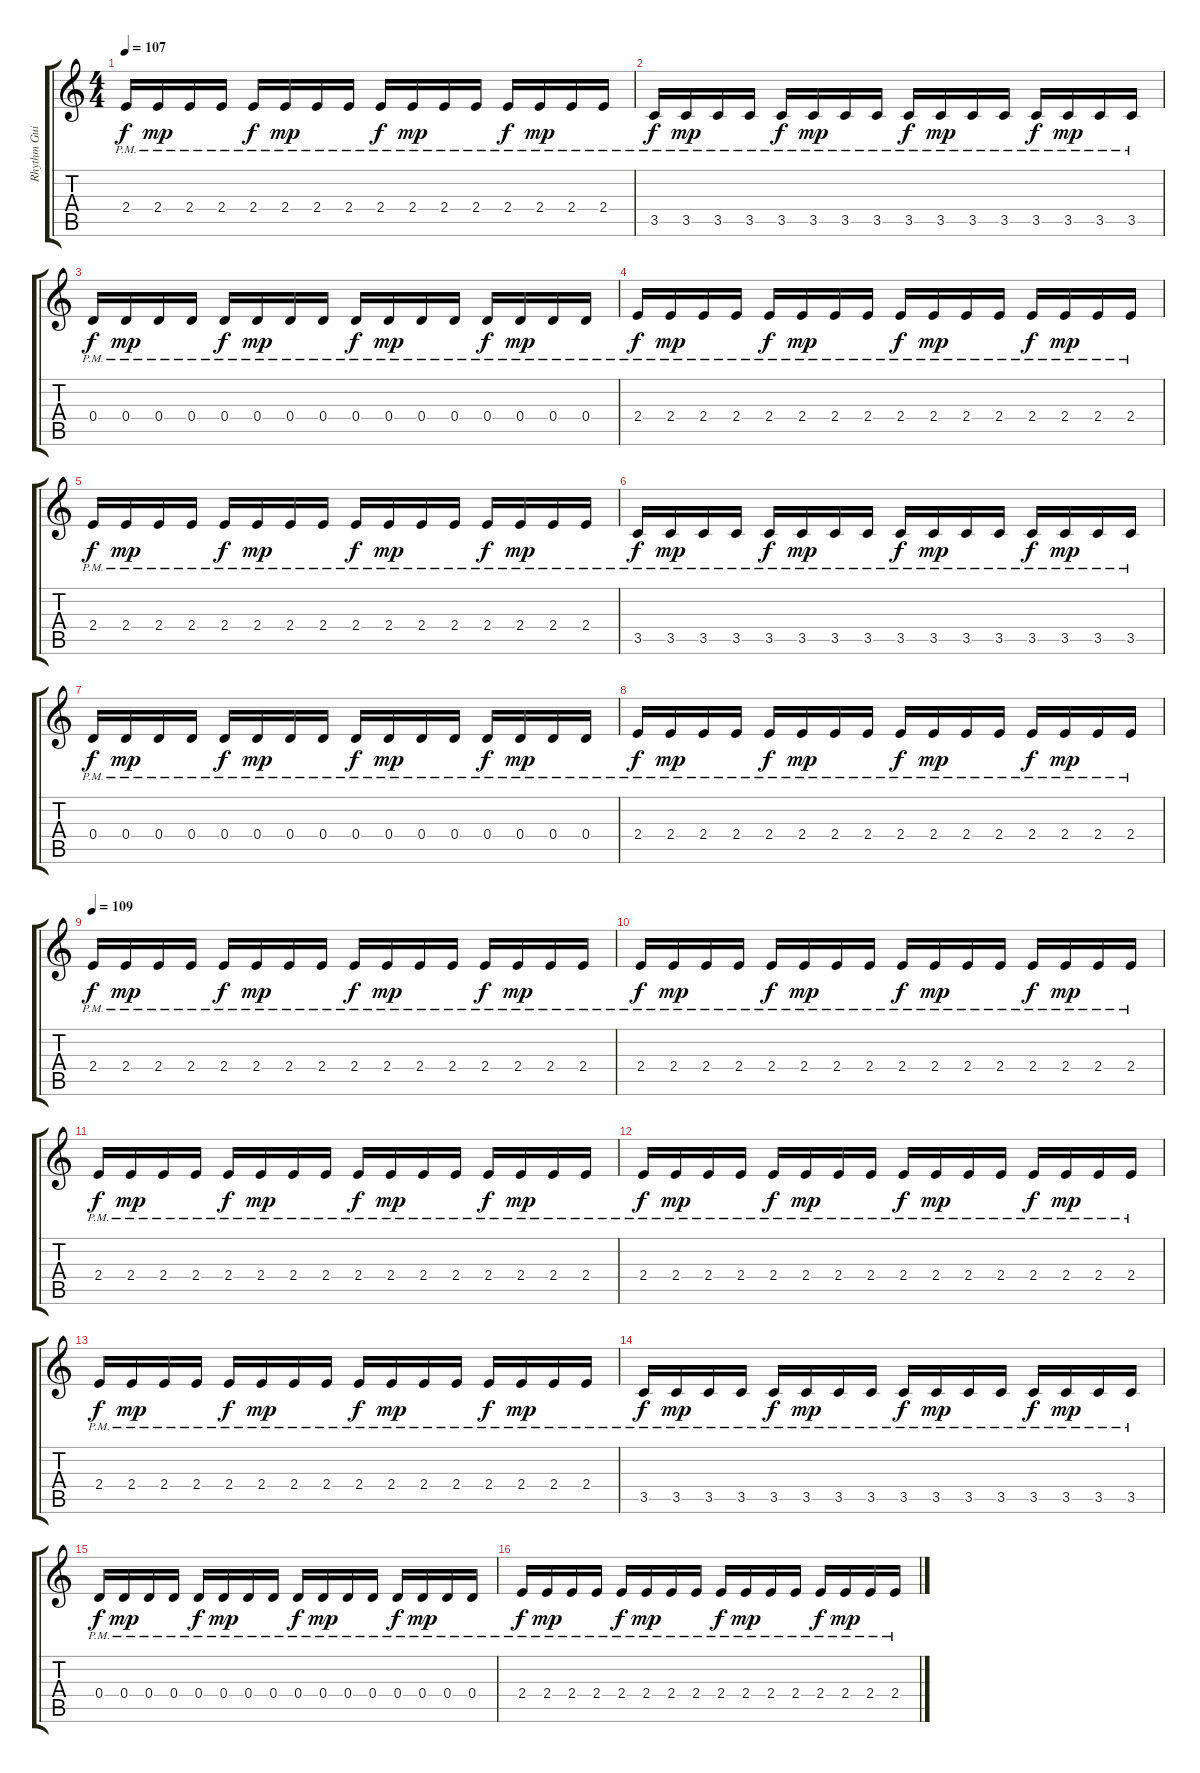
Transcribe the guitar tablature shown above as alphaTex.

\track ("Rhythm Guitar" "Rhythm Gui") {instrument distortionguitar}
\staff {score tabs}
\tuning (E4 B3 G3 D3 A2 E2) {hide}
\ts (4 4)
\tempo 107
\clef g2
\ks c
2.4{pm}.16{dy f} 2.4{pm}.16{dy mp} 2.4{pm}.16 2.4{pm}.16 2.4{pm}.16{dy f} 2.4{pm}.16{dy mp} 2.4{pm}.16 2.4{pm}.16 2.4{pm}.16{dy f} 2.4{pm}.16{dy mp} 2.4{pm}.16 2.4{pm}.16 2.4{pm}.16{dy f} 2.4{pm}.16{dy mp} 2.4{pm}.16 2.4{pm}.16 |
3.5{pm}.16{dy f} 3.5{pm}.16{dy mp} 3.5{pm}.16 3.5{pm}.16 3.5{pm}.16{dy f} 3.5{pm}.16{dy mp} 3.5{pm}.16 3.5{pm}.16 3.5{pm}.16{dy f} 3.5{pm}.16{dy mp} 3.5{pm}.16 3.5{pm}.16 3.5{pm}.16{dy f} 3.5{pm}.16{dy mp} 3.5{pm}.16 3.5{pm}.16 |
0.4{pm}.16{dy f} 0.4{pm}.16{dy mp} 0.4{pm}.16 0.4{pm}.16 0.4{pm}.16{dy f} 0.4{pm}.16{dy mp} 0.4{pm}.16 0.4{pm}.16 0.4{pm}.16{dy f} 0.4{pm}.16{dy mp} 0.4{pm}.16 0.4{pm}.16 0.4{pm}.16{dy f} 0.4{pm}.16{dy mp} 0.4{pm}.16 0.4{pm}.16 |
2.4{pm}.16{dy f} 2.4{pm}.16{dy mp} 2.4{pm}.16 2.4{pm}.16 2.4{pm}.16{dy f} 2.4{pm}.16{dy mp} 2.4{pm}.16 2.4{pm}.16 2.4{pm}.16{dy f} 2.4{pm}.16{dy mp} 2.4{pm}.16 2.4{pm}.16 2.4{pm}.16{dy f} 2.4{pm}.16{dy mp} 2.4{pm}.16 2.4{pm}.16 |
2.4{pm}.16{dy f} 2.4{pm}.16{dy mp} 2.4{pm}.16 2.4{pm}.16 2.4{pm}.16{dy f} 2.4{pm}.16{dy mp} 2.4{pm}.16 2.4{pm}.16 2.4{pm}.16{dy f} 2.4{pm}.16{dy mp} 2.4{pm}.16 2.4{pm}.16 2.4{pm}.16{dy f} 2.4{pm}.16{dy mp} 2.4{pm}.16 2.4{pm}.16 |
3.5{pm}.16{dy f} 3.5{pm}.16{dy mp} 3.5{pm}.16 3.5{pm}.16 3.5{pm}.16{dy f} 3.5{pm}.16{dy mp} 3.5{pm}.16 3.5{pm}.16 3.5{pm}.16{dy f} 3.5{pm}.16{dy mp} 3.5{pm}.16 3.5{pm}.16 3.5{pm}.16{dy f} 3.5{pm}.16{dy mp} 3.5{pm}.16 3.5{pm}.16 |
0.4{pm}.16{dy f} 0.4{pm}.16{dy mp} 0.4{pm}.16 0.4{pm}.16 0.4{pm}.16{dy f} 0.4{pm}.16{dy mp} 0.4{pm}.16 0.4{pm}.16 0.4{pm}.16{dy f} 0.4{pm}.16{dy mp} 0.4{pm}.16 0.4{pm}.16 0.4{pm}.16{dy f} 0.4{pm}.16{dy mp} 0.4{pm}.16 0.4{pm}.16 |
2.4{pm}.16{dy f} 2.4{pm}.16{dy mp} 2.4{pm}.16 2.4{pm}.16 2.4{pm}.16{dy f} 2.4{pm}.16{dy mp} 2.4{pm}.16 2.4{pm}.16 2.4{pm}.16{dy f} 2.4{pm}.16{dy mp} 2.4{pm}.16 2.4{pm}.16 2.4{pm}.16{dy f} 2.4{pm}.16{dy mp} 2.4{pm}.16 2.4{pm}.16 |
\tempo 109
2.4{pm}.16{dy f} 2.4{pm}.16{dy mp} 2.4{pm}.16 2.4{pm}.16 2.4{pm}.16{dy f} 2.4{pm}.16{dy mp} 2.4{pm}.16 2.4{pm}.16 2.4{pm}.16{dy f} 2.4{pm}.16{dy mp} 2.4{pm}.16 2.4{pm}.16 2.4{pm}.16{dy f} 2.4{pm}.16{dy mp} 2.4{pm}.16 2.4{pm}.16 |
2.4{pm}.16{dy f} 2.4{pm}.16{dy mp} 2.4{pm}.16 2.4{pm}.16 2.4{pm}.16{dy f} 2.4{pm}.16{dy mp} 2.4{pm}.16 2.4{pm}.16 2.4{pm}.16{dy f} 2.4{pm}.16{dy mp} 2.4{pm}.16 2.4{pm}.16 2.4{pm}.16{dy f} 2.4{pm}.16{dy mp} 2.4{pm}.16 2.4{pm}.16 |
2.4{pm}.16{dy f} 2.4{pm}.16{dy mp} 2.4{pm}.16 2.4{pm}.16 2.4{pm}.16{dy f} 2.4{pm}.16{dy mp} 2.4{pm}.16 2.4{pm}.16 2.4{pm}.16{dy f} 2.4{pm}.16{dy mp} 2.4{pm}.16 2.4{pm}.16 2.4{pm}.16{dy f} 2.4{pm}.16{dy mp} 2.4{pm}.16 2.4{pm}.16 |
2.4{pm}.16{dy f} 2.4{pm}.16{dy mp} 2.4{pm}.16 2.4{pm}.16 2.4{pm}.16{dy f} 2.4{pm}.16{dy mp} 2.4{pm}.16 2.4{pm}.16 2.4{pm}.16{dy f} 2.4{pm}.16{dy mp} 2.4{pm}.16 2.4{pm}.16 2.4{pm}.16{dy f} 2.4{pm}.16{dy mp} 2.4{pm}.16 2.4{pm}.16 |
2.4{pm}.16{dy f} 2.4{pm}.16{dy mp} 2.4{pm}.16 2.4{pm}.16 2.4{pm}.16{dy f} 2.4{pm}.16{dy mp} 2.4{pm}.16 2.4{pm}.16 2.4{pm}.16{dy f} 2.4{pm}.16{dy mp} 2.4{pm}.16 2.4{pm}.16 2.4{pm}.16{dy f} 2.4{pm}.16{dy mp} 2.4{pm}.16 2.4{pm}.16 |
3.5{pm}.16{dy f} 3.5{pm}.16{dy mp} 3.5{pm}.16 3.5{pm}.16 3.5{pm}.16{dy f} 3.5{pm}.16{dy mp} 3.5{pm}.16 3.5{pm}.16 3.5{pm}.16{dy f} 3.5{pm}.16{dy mp} 3.5{pm}.16 3.5{pm}.16 3.5{pm}.16{dy f} 3.5{pm}.16{dy mp} 3.5{pm}.16 3.5{pm}.16 |
0.4{pm}.16{dy f} 0.4{pm}.16{dy mp} 0.4{pm}.16 0.4{pm}.16 0.4{pm}.16{dy f} 0.4{pm}.16{dy mp} 0.4{pm}.16 0.4{pm}.16 0.4{pm}.16{dy f} 0.4{pm}.16{dy mp} 0.4{pm}.16 0.4{pm}.16 0.4{pm}.16{dy f} 0.4{pm}.16{dy mp} 0.4{pm}.16 0.4{pm}.16 |
2.4{pm}.16{dy f} 2.4{pm}.16{dy mp} 2.4{pm}.16 2.4{pm}.16 2.4{pm}.16{dy f} 2.4{pm}.16{dy mp} 2.4{pm}.16 2.4{pm}.16 2.4{pm}.16{dy f} 2.4{pm}.16{dy mp} 2.4{pm}.16 2.4{pm}.16 2.4{pm}.16{dy f} 2.4{pm}.16{dy mp} 2.4{pm}.16 2.4{pm}.16
